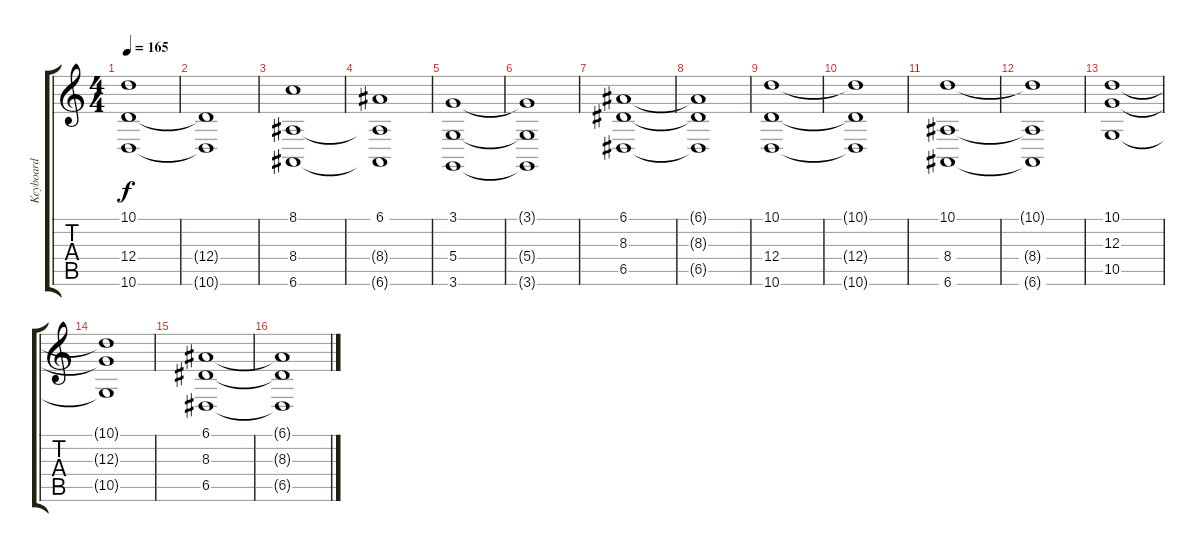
\track ("Keyboard" "Keyboard") {instrument stringensemble1}
\staff {score tabs}
\tuning (E4 B3 G3 D3 A2 E2) {hide}
\ts (4 4)
\tempo 165
\clef g2
\ks c
(10.1 12.4 10.6).1{dy f} |
(12.4{t} 10.6{t}).1 |
(8.1 8.4 6.6).1 |
(6.1 8.4{t} 6.6{t}).1 |
(3.1 5.4 3.6).1 |
(3.1{t} 5.4{t} 3.6{t}).1 |
(6.1 8.3 6.5).1 |
(6.1{t} 8.3{t} 6.5{t}).1 |
(10.1 12.4 10.6).1{volume 9 instrument stringensemble1} |
(10.1{t} 12.4{t} 10.6{t}).1 |
(10.1 8.4 6.6).1 |
(10.1{t} 8.4{t} 6.6{t}).1 |
(10.1 12.3 10.5).1 |
(10.1{t} 12.3{t} 10.5{t}).1 |
(6.1 8.3 6.5).1 |
(6.1{t} 8.3{t} 6.5{t}).1
